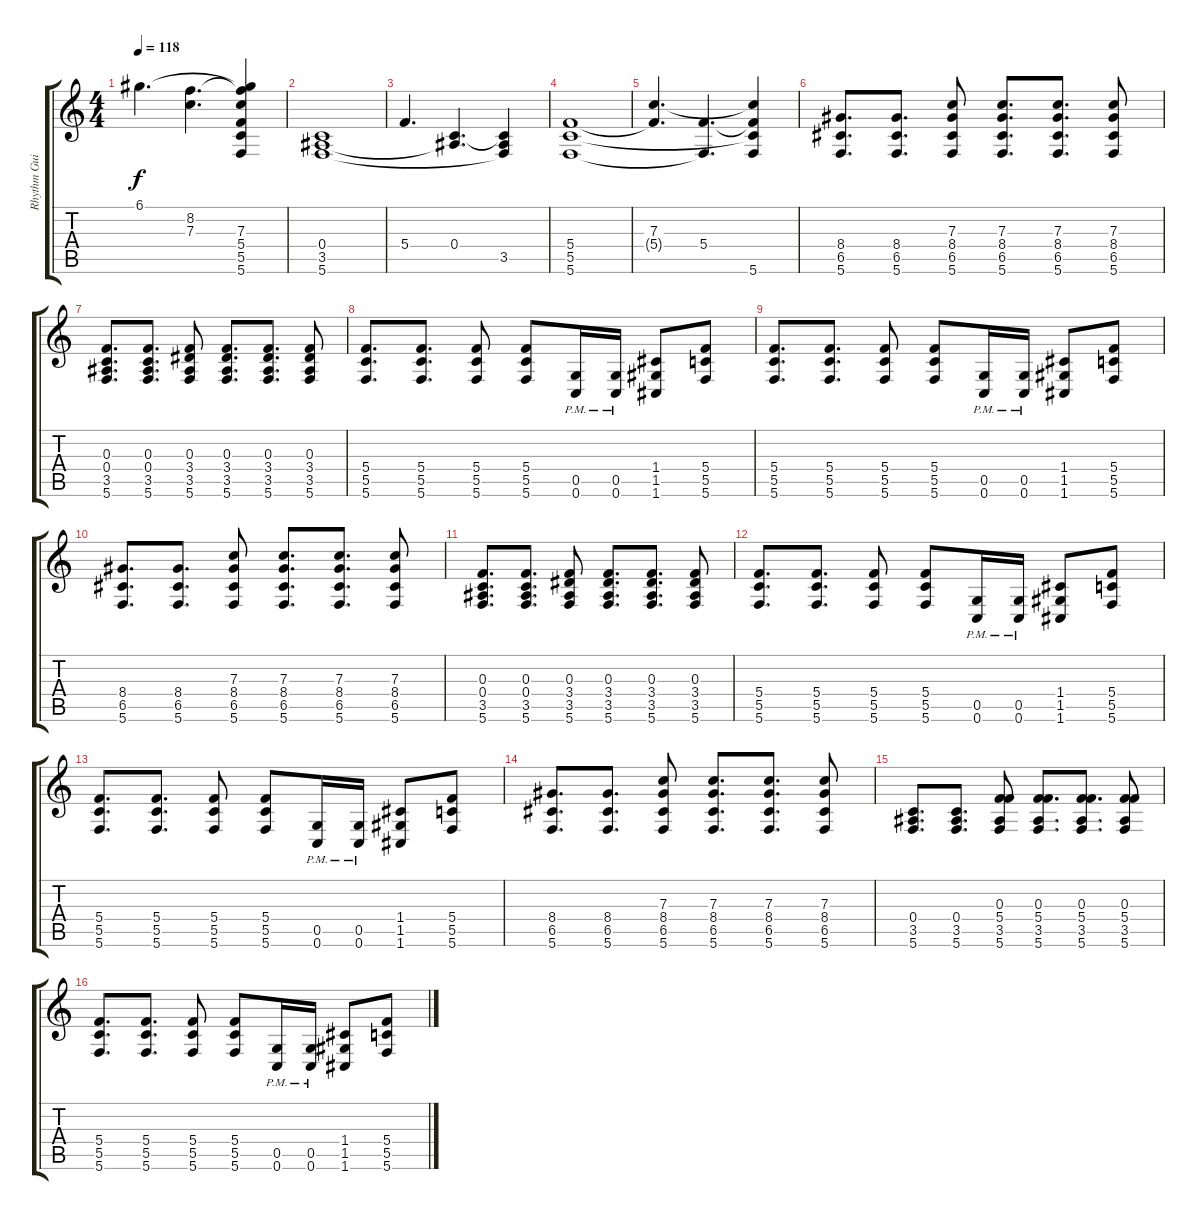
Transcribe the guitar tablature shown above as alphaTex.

\track ("Rhythm Guitar 1" "Rhythm Gui") {instrument distortionguitar}
\staff {score tabs}
\tuning (D4 A3 F3 C3 G2 C2) {hide}
\ts (4 4)
\tempo 118
\clef g2
\ks c
6.1.4{d dy f} (8.2 7.3{t}).4{d} (6.1{t} 8.2{t} 7.3 5.4{t} 5.5{t} 5.6{t}).4 |
(0.4 3.5 5.6).1 |
5.4.4{d} (0.4 3.5{t}).4{d} (0.4{t} 3.5 5.6{t}).4 |
(5.4 5.5 5.6).1 |
(7.3 5.4{t}).4{d} (5.4 5.6{t}).4{d} (7.3{t} 5.4{t} 5.5{t} 5.6).4 |
(8.4 6.5 5.6).8{d} (8.4 6.5 5.6).8{d} (7.3 8.4 6.5 5.6).8 (7.3 8.4 6.5 5.6).8{d} (7.3 8.4 6.5 5.6).8{d} (7.3 8.4 6.5 5.6).8 |
(0.3 0.4 3.5 5.6).8{d} (0.3 0.4 3.5 5.6).8{d} (0.3 3.4 3.5 5.6).8 (0.3 3.4 3.5 5.6).8{d} (0.3 3.4 3.5 5.6).8{d} (0.3 3.4 3.5 5.6).8 |
(5.4 5.5 5.6).8{d} (5.4 5.5 5.6).8{d} (5.4 5.5 5.6).8 (5.4 5.5 5.6).8 (0.5{pm} 0.6{pm}).16 (0.5{pm} 0.6{pm}).16 (1.4 1.5 1.6).8 (5.4 5.5 5.6).8 |
(5.4 5.5 5.6).8{d} (5.4 5.5 5.6).8{d} (5.4 5.5 5.6).8 (5.4 5.5 5.6).8 (0.5{pm} 0.6{pm}).16 (0.5{pm} 0.6{pm}).16 (1.4 1.5 1.6).8 (5.4 5.5 5.6).8 |
(8.4 6.5 5.6).8{d} (8.4 6.5 5.6).8{d} (7.3 8.4 6.5 5.6).8 (7.3 8.4 6.5 5.6).8{d} (7.3 8.4 6.5 5.6).8{d} (7.3 8.4 6.5 5.6).8 |
(0.3 0.4 3.5 5.6).8{d} (0.3 0.4 3.5 5.6).8{d} (0.3 3.4 3.5 5.6).8 (0.3 3.4 3.5 5.6).8{d} (0.3 3.4 3.5 5.6).8{d} (0.3 3.4 3.5 5.6).8 |
(5.4 5.5 5.6).8{d} (5.4 5.5 5.6).8{d} (5.4 5.5 5.6).8 (5.4 5.5 5.6).8 (0.5{pm} 0.6{pm}).16 (0.5{pm} 0.6{pm}).16 (1.4 1.5 1.6).8 (5.4 5.5 5.6).8 |
(5.4 5.5 5.6).8{d} (5.4 5.5 5.6).8{d} (5.4 5.5 5.6).8 (5.4 5.5 5.6).8 (0.5{pm} 0.6{pm}).16 (0.5{pm} 0.6{pm}).16 (1.4 1.5 1.6).8 (5.4 5.5 5.6).8 |
(8.4 6.5 5.6).8{d} (8.4 6.5 5.6).8{d} (7.3 8.4 6.5 5.6).8 (7.3 8.4 6.5 5.6).8{d} (7.3 8.4 6.5 5.6).8{d} (7.3 8.4 6.5 5.6).8 |
(0.4 3.5 5.6).8{d} (0.4 3.5 5.6).8{d} (0.3 5.4 3.5 5.6).8 (0.3 5.4 3.5 5.6).8{d} (0.3 5.4 3.5 5.6).8{d} (0.3 5.4 3.5 5.6).8 |
(5.4 5.5 5.6).8{d} (5.4 5.5 5.6).8{d} (5.4 5.5 5.6).8 (5.4 5.5 5.6).8 (0.5{pm} 0.6{pm}).16 (0.5{pm} 0.6{pm}).16 (1.4 1.5 1.6).8 (5.4 5.5 5.6).8
